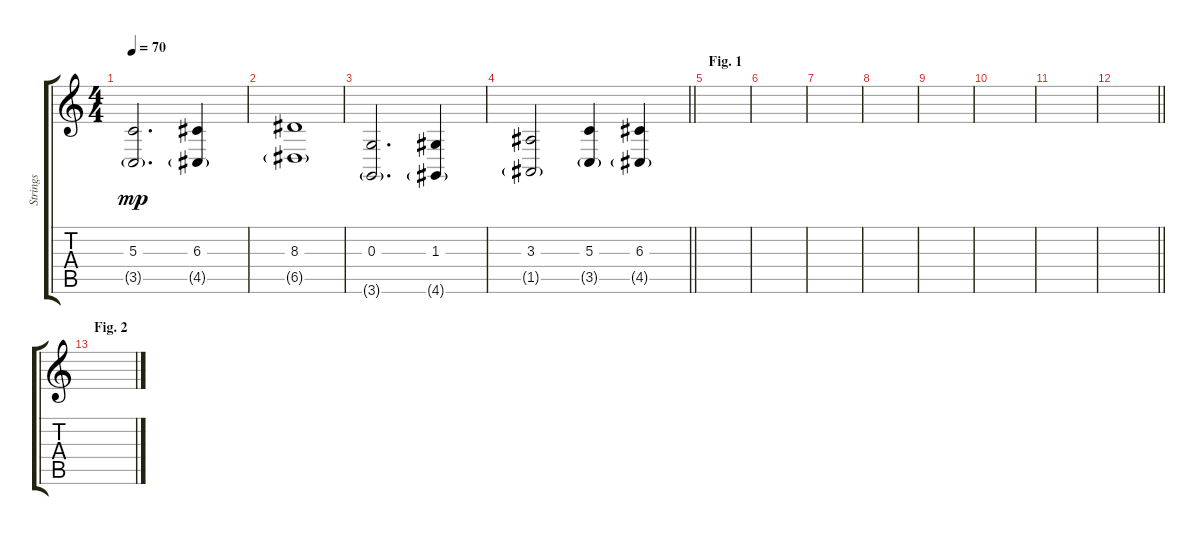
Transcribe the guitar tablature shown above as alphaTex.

\track ("Strings" "Strings") {instrument stringensemble1}
\staff {score tabs}
\tuning (E4 B3 G3 D3 A2 E2) {hide}
\ts (4 4)
\tempo 70
\clef g2
\ks c
(5.3 3.5{g}).2{d dy mp} (6.3 4.5{g}).4 |
(8.3 6.5{g}).1 |
(0.3 3.6{g}).2{d} (1.3 4.6{g}).4 |
\barLineRight lightlight
(3.3 1.5{g}).2 (5.3 3.5{g}).4 (6.3 4.5{g}).4 |
\section ("" "Fig. 1")
|
|
|
|
|
|
|
\barLineRight lightlight
|
\section ("" "Fig. 2")
